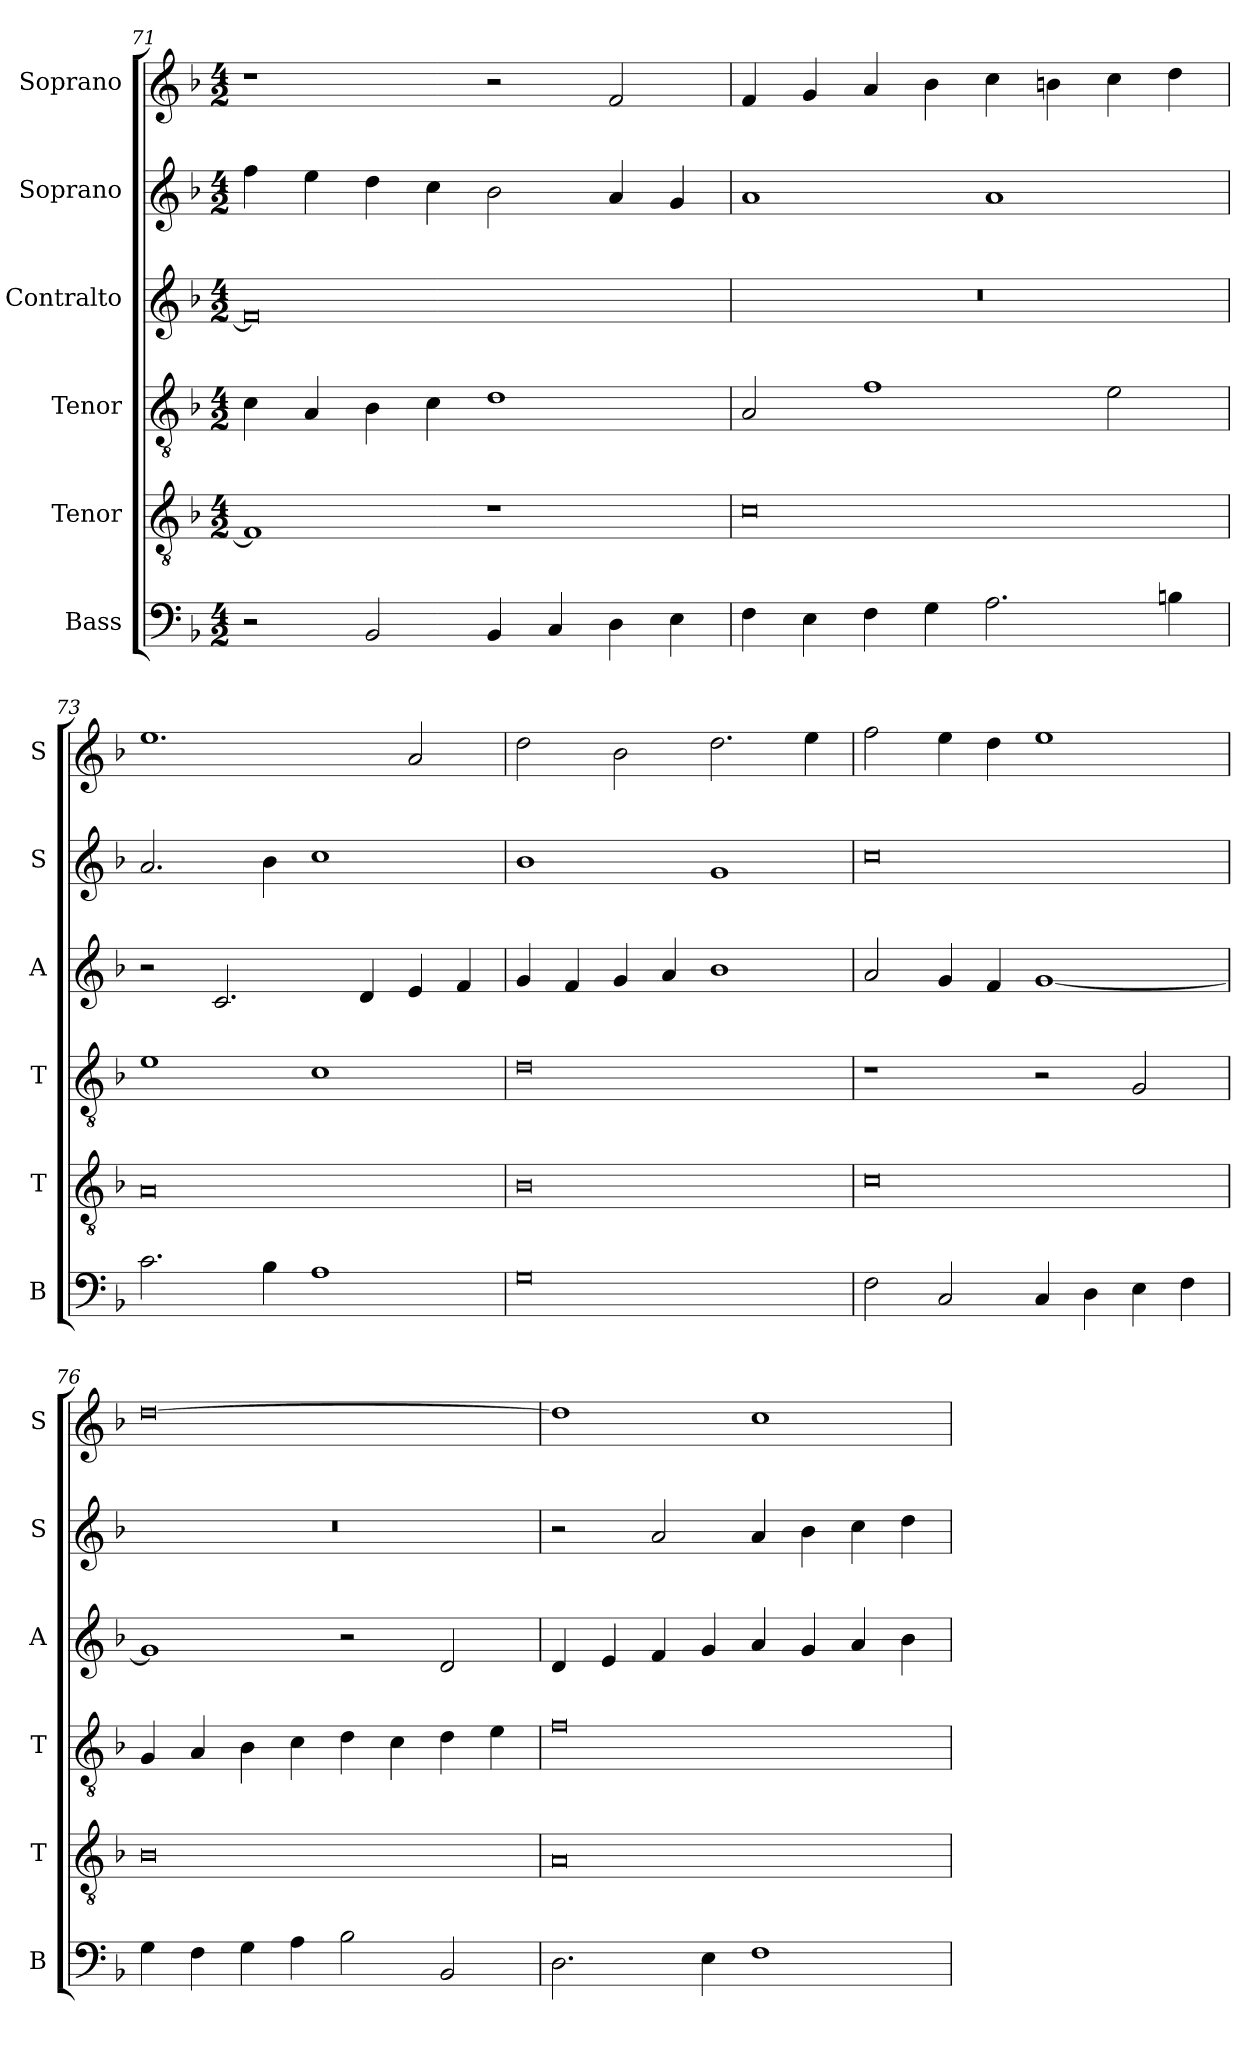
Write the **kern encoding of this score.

**kern	**kern	**kern	**kern	**kern	**kern
*part6	*part5	*part4	*part3	*part2	*part1
*staff6	*staff5	*staff4	*staff3	*staff2	*staff1
*I"Bass	*I"Tenor	*I"Tenor	*I"Contralto	*I"Soprano	*I"Soprano
*I'B	*I'T	*I'T	*I'A	*I'S	*I'S
*clefF4	*clefGv2	*clefGv2	*clefG2	*clefG2	*clefG2
*k[b-]	*k[b-]	*k[b-]	*k[b-]	*k[b-]	*k[b-]
*M4/2	*M4/2	*M4/2	*M4/2	*M4/2	*M4/2
=71	=71	=71	=71	=71	=71
2r	1F]	4c	0f]	4ff	1r
.	.	4A	.	4ee	.
2BB-	.	4B-	.	4dd	.
.	.	4c	.	4cc	.
4BB-	1r	1d	.	2b-	2r
4C	.	.	.	.	.
4D	.	.	.	4a	2f
4E	.	.	.	4g	.
=72	=72	=72	=72	=72	=72
4F	0c	2A	0r	1a	4f
4E	.	.	.	.	4g
4F	.	1f	.	.	4a
4G	.	.	.	.	4b-
2.A	.	.	.	1a	4cc
.	.	.	.	.	4bn
.	.	2e	.	.	4cc
4Bn	.	.	.	.	4dd
=73	=73	=73	=73	=73	=73
2.c	0A	1e	2r	2.a	1.ee
.	.	.	2.c	.	.
4B-	.	.	.	4b-	.
1A	.	1c	.	1cc	.
.	.	.	4d	.	.
.	.	.	4e	.	2a
.	.	.	4f	.	.
=74	=74	=74	=74	=74	=74
0G	0B-	0d	4g	1b-	2dd
.	.	.	4f	.	.
.	.	.	4g	.	2b-
.	.	.	4a	.	.
.	.	.	1b-	1g	2.dd
.	.	.	.	.	4ee
=75	=75	=75	=75	=75	=75
2F	0c	1r	2a	0cc	2ff
2C	.	.	4g	.	4ee
.	.	.	4f	.	4dd
4C	.	2r	[1g	.	1ee
4D	.	.	.	.	.
4E	.	2G	.	.	.
4F	.	.	.	.	.
=76	=76	=76	=76	=76	=76
4G	0B-	4G	1g]	0r	[0dd
4F	.	4A	.	.	.
4G	.	4B-	.	.	.
4A	.	4c	.	.	.
2B-	.	4d	2r	.	.
.	.	4c	.	.	.
2BB-	.	4d	2d	.	.
.	.	4e	.	.	.
=77	=77	=77	=77	=77	=77
2.D	0A	0f	4d	2r	1dd]
.	.	.	4e	.	.
.	.	.	4f	2a	.
4E	.	.	4g	.	.
1F	.	.	4a	4a	1cc
.	.	.	4g	4b-	.
.	.	.	4a	4cc	.
.	.	.	4b-	4dd	.
=	=	=	=	=	=
*-	*-	*-	*-	*-	*-
